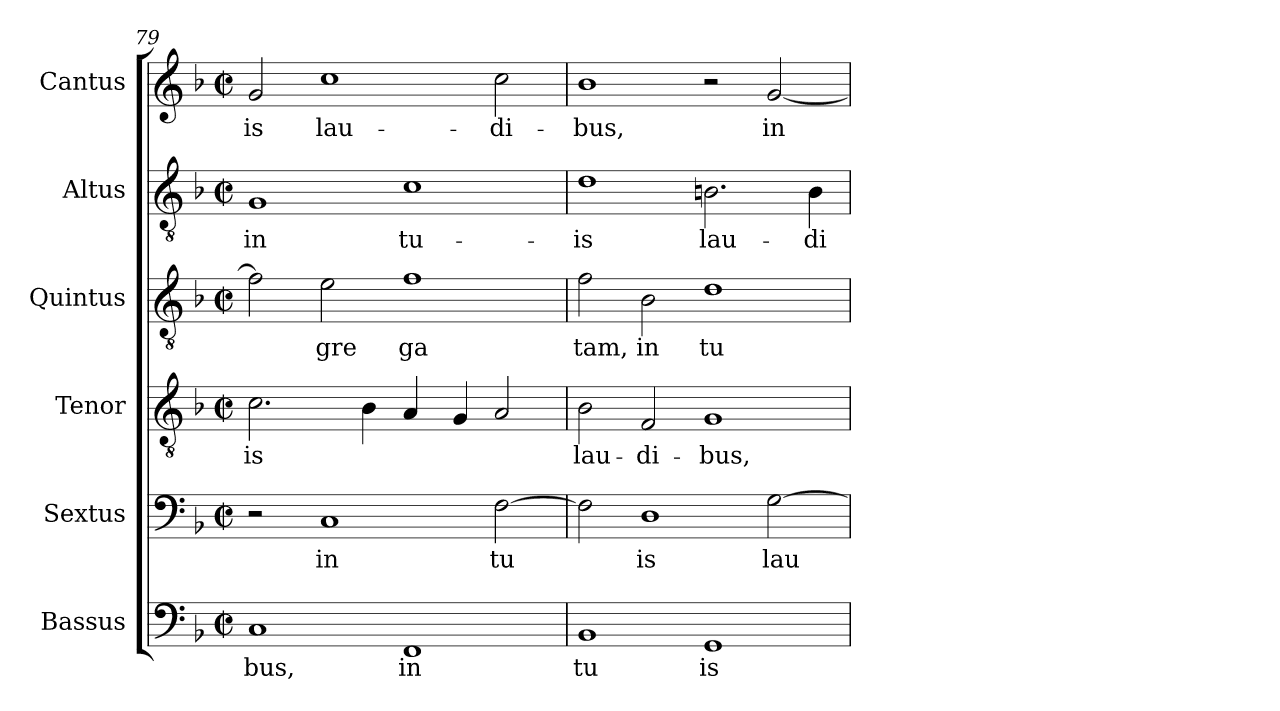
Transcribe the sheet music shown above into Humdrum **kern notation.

**kern	**text	**kern	**text	**kern	**text	**kern	**text	**kern	**text	**kern	**text
*part6	*part6	*part5	*part5	*part4	*part4	*part3	*part3	*part2	*part2	*part1	*part1
*staff6	*staff6	*staff5	*staff5	*staff4	*staff4	*staff3	*staff3	*staff2	*staff2	*staff1	*staff1
*I"Bassus	*	*I"Sextus	*	*I"Tenor	*	*I"Quintus	*	*I"Altus	*	*I"Cantus	*
!!LO:LB:g=z
*clefF4	*	*clefF4	*	*clefGv2	*	*clefGv2	*	*clefGv2	*	*clefG2	*
*k[b-]	*	*k[b-]	*	*k[b-]	*	*k[b-]	*	*k[b-]	*	*k[b-]	*
*F:	*	*F:	*	*F:	*	*F:	*	*F:	*	*F:	*
*M2/2	*	*M2/2	*	*M2/2	*	*M2/2	*	*M2/2	*	*M2/2	*
*met(c|)	*	*met(c|)	*	*met(c|)	*	*met(c|)	*	*met(c|)	*	*met(c|)	*
=79	=79	=79	=79	=79	=79	=79	=79	=79	=79	=79	=79
!	!LO:LY:b:cj	!	!	!	!LO:LY:b:cj	!	!	!	!LO:LY:b:cj	!	!LO:LY:b:cj
*	*	*	*	*	*	*^	*	*	*	*	*
1C	-bus,	2r	.	2.c\	is	2f\]	32ryy	.	1G	in	2g/	-is
.	.	.	.	.	.	.	1ryy	.	.	.	.	.
!	!	!	!LO:LY:b:cj	!	!	!	!	!LO:LY:b:cj	!	!	!	!LO:LY:b:cj
.	.	1C	in	.	.	2e\	.	-gre	.	.	1cc	lau-
.	.	.	.	4B-\	.	.	.	.	.	.	.	.
!	!LO:LY:b:cj	!	!	!	!	!	!	!LO:LY:b:cj	!	!LO:LY:b:cj	!	!
1FF	in	.	.	4A/	.	1f	.	ga	1c	tu-	.	.
.	.	.	.	.	.	.	2ryy	.	.	.	.	.
.	.	.	.	4G/	.	.	.	.	.	.	.	.
!	!	!	!LO:LY:b:cj	!	!	!	!	!	!	!	!	!LO:LY:b:cj
.	.	[>2F\	tu	2A/	.	.	.	.	.	.	2cc\	-di-
.	.	.	.	.	.	.	4...ryy	.	.	.	.	.
=80	=80	=80	=80	=80	=80	=80	=80	=80	=80	=80	=80	=80
!	!LO:LY:b:cj	!	!	!	!LO:LY:b:cj	!	!	!LO:LY:b:cj	!	!LO:LY:b:cj	!	!LO:LY:b:cj
*	*	*	*	*	*	*v	*v	*	*	*	*	*
1BB-	tu	2F\]	.	2B-\	lau-	2f\	tam,	1d	-is	1b-	-bus,
!	!	!	!LO:LY:b:cj	!	!LO:LY:b:cj	!	!LO:LY:b:cj	!	!	!	!
.	.	1D	is	2F/	-di-	2B-\	in	.	.	.	.
!	!LO:LY:b:cj	!	!	!	!LO:LY:b:cj	!	!LO:LY:b:cj	!	!LO:LY:b:cj	!	!
1GG	is	.	.	1G	-bus,	1d	tu	2.Bn\	lau-	2r	.
!	!	!	!LO:LY:b	!	!	!	!	!	!	!	!LO:LY:b:cj
.	.	[>2G\	lau	.	.	.	.	.	.	[<2g/	in
!	!	!	!	!	!	!	!	!	!LO:LY:b:cj	!	!
.	.	.	.	.	.	.	.	4B\	-di-	.	.
=	=	=	=	=	=	=	=	=	=	=	=
*-	*-	*-	*-	*-	*-	*-	*-	*-	*-	*-	*-
